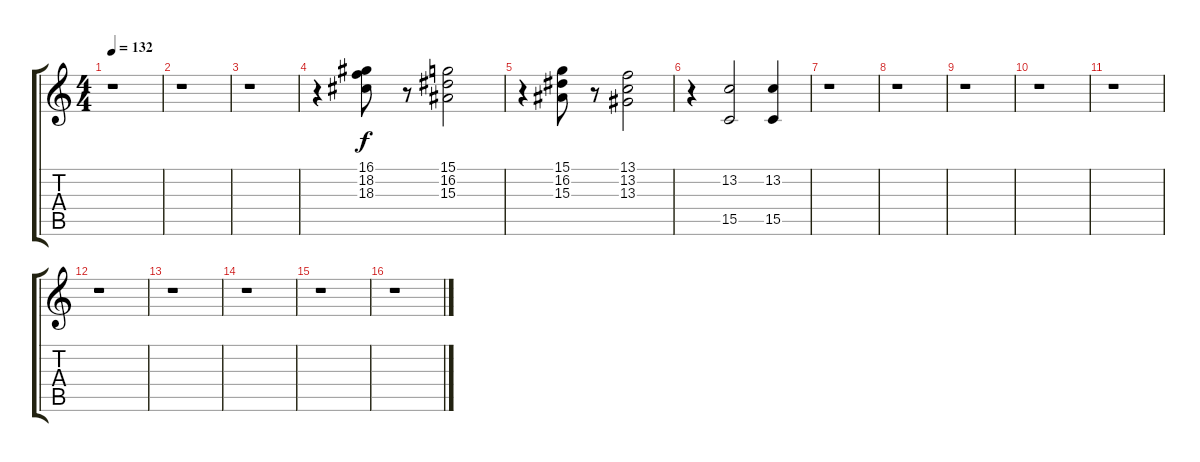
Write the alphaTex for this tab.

\track "" {instrument stringensemble2}
\staff {score tabs}
\tuning (E4 B3 G3 D3 A2 E2) {hide}
\ts (4 4)
\tempo 132
\clef g2
\ks c
r.1{dy f} |
r.1 |
r.1 |
r.4 (16.1 18.2 18.3).8 r.8 (15.1 16.2 15.3).2 |
r.4 (15.1 16.2 15.3).8 r.8 (13.1 13.2 13.3).2 |
r.4 (13.2 15.5).2 (13.2 15.5).4 |
r.1 |
r.1 |
r.1 |
r.1 |
r.1 |
r.1 |
r.1 |
r.1 |
r.1 |
r.1
